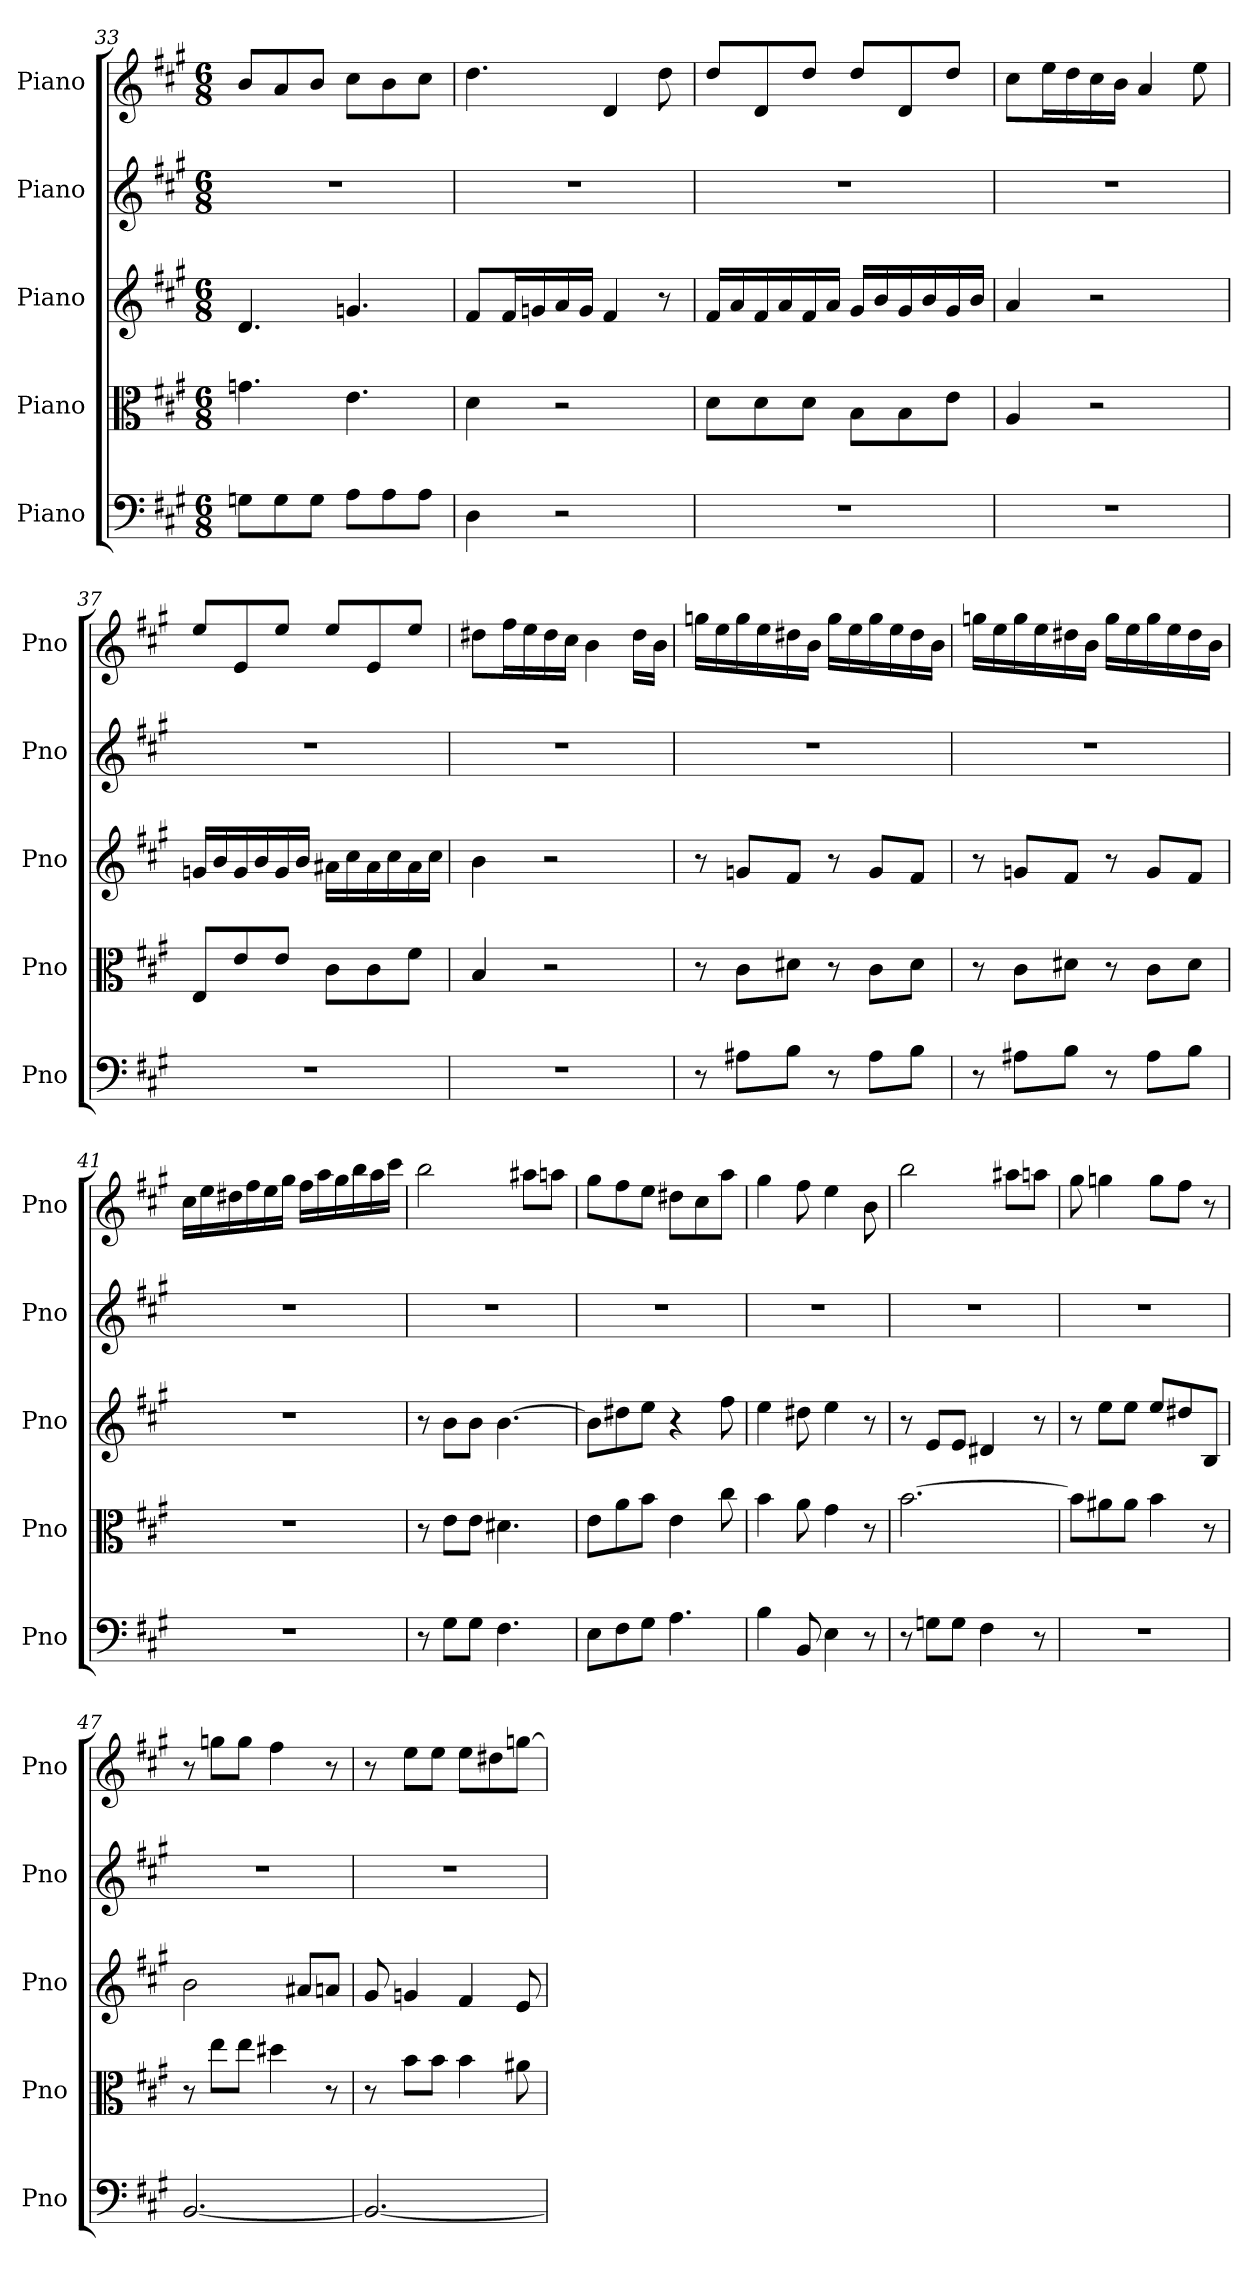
**kern	**kern	**kern	**kern	**kern
*part5	*part4	*part3	*part2	*part1
*staff5	*staff4	*staff3	*staff2	*staff1
*I"Piano	*I"Piano	*I"Piano	*I"Piano	*I"Piano
*I'Pno	*I'Pno	*I'Pno	*I'Pno	*I'Pno
*clefF4	*clefC3	*clefG2	*clefG2	*clefG2
*k[f#c#g#]	*k[f#c#g#]	*k[f#c#g#]	*k[f#c#g#]	*k[f#c#g#]
*M6/8	*M6/8	*M6/8	*M6/8	*M6/8
=33	=33	=33	=33	=33
8Gn\L	4.gn\	4.d/	2.r	8b/L
8G\	.	.	.	8a/
8G\J	.	.	.	8b/J
8A\L	4.e\	4.gn/	.	8cc#\L
8A\	.	.	.	8b\
8A\J	.	.	.	8cc#\J
=34	=34	=34	=34	=34
4D\	4d\	8f#/L	2.r	4.dd\
.	.	16f#/L	.	.
.	.	16gn/	.	.
2r	2r	16a/	.	.
.	.	16g/JJ	.	.
.	.	4f#/	.	4d/
.	.	8r	.	8dd\
=35	=35	=35	=35	=35
2.r	8d\L	16f#/LL	2.r	8dd/L
.	.	16a/	.	.
.	8d\	16f#/	.	8d/
.	.	16a/	.	.
.	8d\J	16f#/	.	8dd/J
.	.	16a/JJ	.	.
.	8B\L	16g#/LL	.	8dd/L
.	.	16b/	.	.
.	8B\	16g#/	.	8d/
.	.	16b/	.	.
.	8e\J	16g#/	.	8dd/J
.	.	16b/JJ	.	.
=36	=36	=36	=36	=36
2.r	4A/	4a/	2.r	8cc#\L
.	.	.	.	16ee\L
.	.	.	.	16dd\
.	2r	2r	.	16cc#\
.	.	.	.	16b\JJ
.	.	.	.	4a/
.	.	.	.	8ee\
!!LO:PB:g=z
=37	=37	=37	=37	=37
2.r	8E/L	16gn/LL	2.r	8ee/L
.	.	16b/	.	.
.	8e/	16g/	.	8e/
.	.	16b/	.	.
.	8e/J	16g/	.	8ee/J
.	.	16b/JJ	.	.
.	8c#\L	16a#X\LL	.	8ee/L
.	.	16cc#\	.	.
.	8c#\	16a#\	.	8e/
.	.	16cc#\	.	.
.	8f#\J	16a#\	.	8ee/J
.	.	16cc#\JJ	.	.
=38	=38	=38	=38	=38
2.r	4B/	4b\	2.r	8dd#X\L
.	.	.	.	16ff#\L
.	.	.	.	16ee\
.	2r	2r	.	16dd#\
.	.	.	.	16cc#\JJ
.	.	.	.	4b\
.	.	.	.	16dd#\LL
.	.	.	.	16b\JJ
=39	=39	=39	=39	=39
8r	8r	8r	2.r	16ggn\LL
.	.	.	.	16ee\
8A#X\L	8c#\L	8gn/L	.	16gg\
.	.	.	.	16ee\
8B\J	8d#X\J	8f#/J	.	16dd#X\
.	.	.	.	16b\JJ
8r	8r	8r	.	16gg\LL
.	.	.	.	16ee\
8A#\L	8c#\L	8g/L	.	16gg\
.	.	.	.	16ee\
8B\J	8d#\J	8f#/J	.	16dd#\
.	.	.	.	16b\JJ
!!LO:LB:g=z
=40	=40	=40	=40	=40
8r	8r	8r	2.r	16ggn\LL
.	.	.	.	16ee\
8A#X\L	8c#\L	8gn/L	.	16gg\
.	.	.	.	16ee\
8B\J	8d#X\J	8f#/J	.	16dd#X\
.	.	.	.	16b\JJ
8r	8r	8r	.	16gg\LL
.	.	.	.	16ee\
8A#\L	8c#\L	8g/L	.	16gg\
.	.	.	.	16ee\
8B\J	8d#\J	8f#/J	.	16dd#\
.	.	.	.	16b\JJ
=41	=41	=41	=41	=41
2.r	2.r	2.r	2.r	16cc#\LL
.	.	.	.	16ee\
.	.	.	.	16dd#X\
.	.	.	.	16ff#\
.	.	.	.	16ee\
.	.	.	.	16gg#\JJ
.	.	.	.	16ff#\LL
.	.	.	.	16aa\
.	.	.	.	16gg#\
.	.	.	.	16bb\
.	.	.	.	16aa\
.	.	.	.	16ccc#\JJ
=42	=42	=42	=42	=42
8r	8r	8r	2.r	2bb\
8G#\L	8e\L	8b\L	.	.
8G#\J	8e\J	8b\J	.	.
4.F#\	4.d#X\	[4.b\	.	.
.	.	.	.	8aa#X\L
.	.	.	.	8aan\J
=43	=43	=43	=43	=43
8E\L	8e\L	8b\L]	2.r	8gg#\L
8F#\	8a\	8dd#X\	.	8ff#\
8G#\J	8b\J	8ee\J	.	8ee\J
4.A\	4e\	4r	.	8dd#X\L
.	.	.	.	8cc#\
.	8cc#\	8ff#\	.	8aa\J
!!LO:PB:g=z
=44	=44	=44	=44	=44
4B\	4b\	4ee\	2.r	4gg#\
8BB/	8a\	8dd#X\	.	8ff#\
4E\	4g#\	4ee\	.	4ee\
8r	8r	8r	.	8b\
=45	=45	=45	=45	=45
8r	[2.b\	8r	2.r	2bb\
8Gn\L	.	8e/L	.	.
8G\J	.	8e/J	.	.
4F#\	.	4d#X/	.	.
.	.	.	.	8aa#X\L
8r	.	8r	.	8aan\J
=46	=46	=46	=46	=46
2.r	8b\L]	8r	2.r	8gg#\
.	8a#X\	8ee\L	.	4ggn\
.	8a#\J	8ee\J	.	.
.	4b\	8ee/L	.	8gg\L
.	.	8dd#X/	.	8ff#\J
.	8r	8B/J	.	8r
=47	=47	=47	=47	=47
[2.BB/	8r	2b\	2.r	8r
.	8ee\L	.	.	8ggn\L
.	8ee\J	.	.	8gg\J
.	4dd#X\	.	.	4ff#\
.	.	8a#X/L	.	.
.	8r	8an/J	.	8r
=48	=48	=48	=48	=48
2.BB/_	8r	8g#/	2.r	8r
.	8b\L	4gn/	.	8ee\L
.	8b\J	.	.	8ee\J
.	4b\	4f#/	.	8ee\L
.	.	.	.	8dd#X\
.	8a#X\	8e/	.	[8ggn\J
=	=	=	=	=
*-	*-	*-	*-	*-
